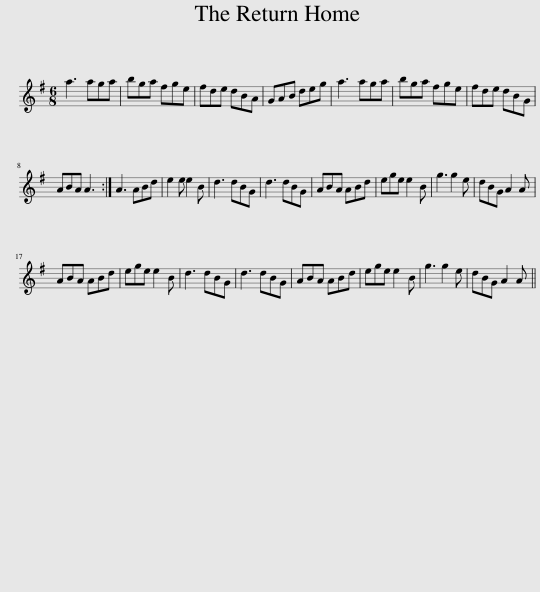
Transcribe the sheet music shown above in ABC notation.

X:1
L:1/8
M:6/8
I:linebreak $
K:G
V:1 treble
V:1
 a3 aga | bga fge | fde dBA | GAB deg | a3 aga | %5
 bga fge | fde dBG |$ ABA A3 :| A3 ABd | e2 e e2 B | %10
 d3 dBG | d3 dBG | ABA ABd | ege e2 B | g3 g2 e | %15
 dBG A2 A |$ ABA ABd | ege e2 B | d3 dBG | d3 dBG | %20
 ABA ABd | ege e2 B | g3 g2 e | dBG A2 A || %24
